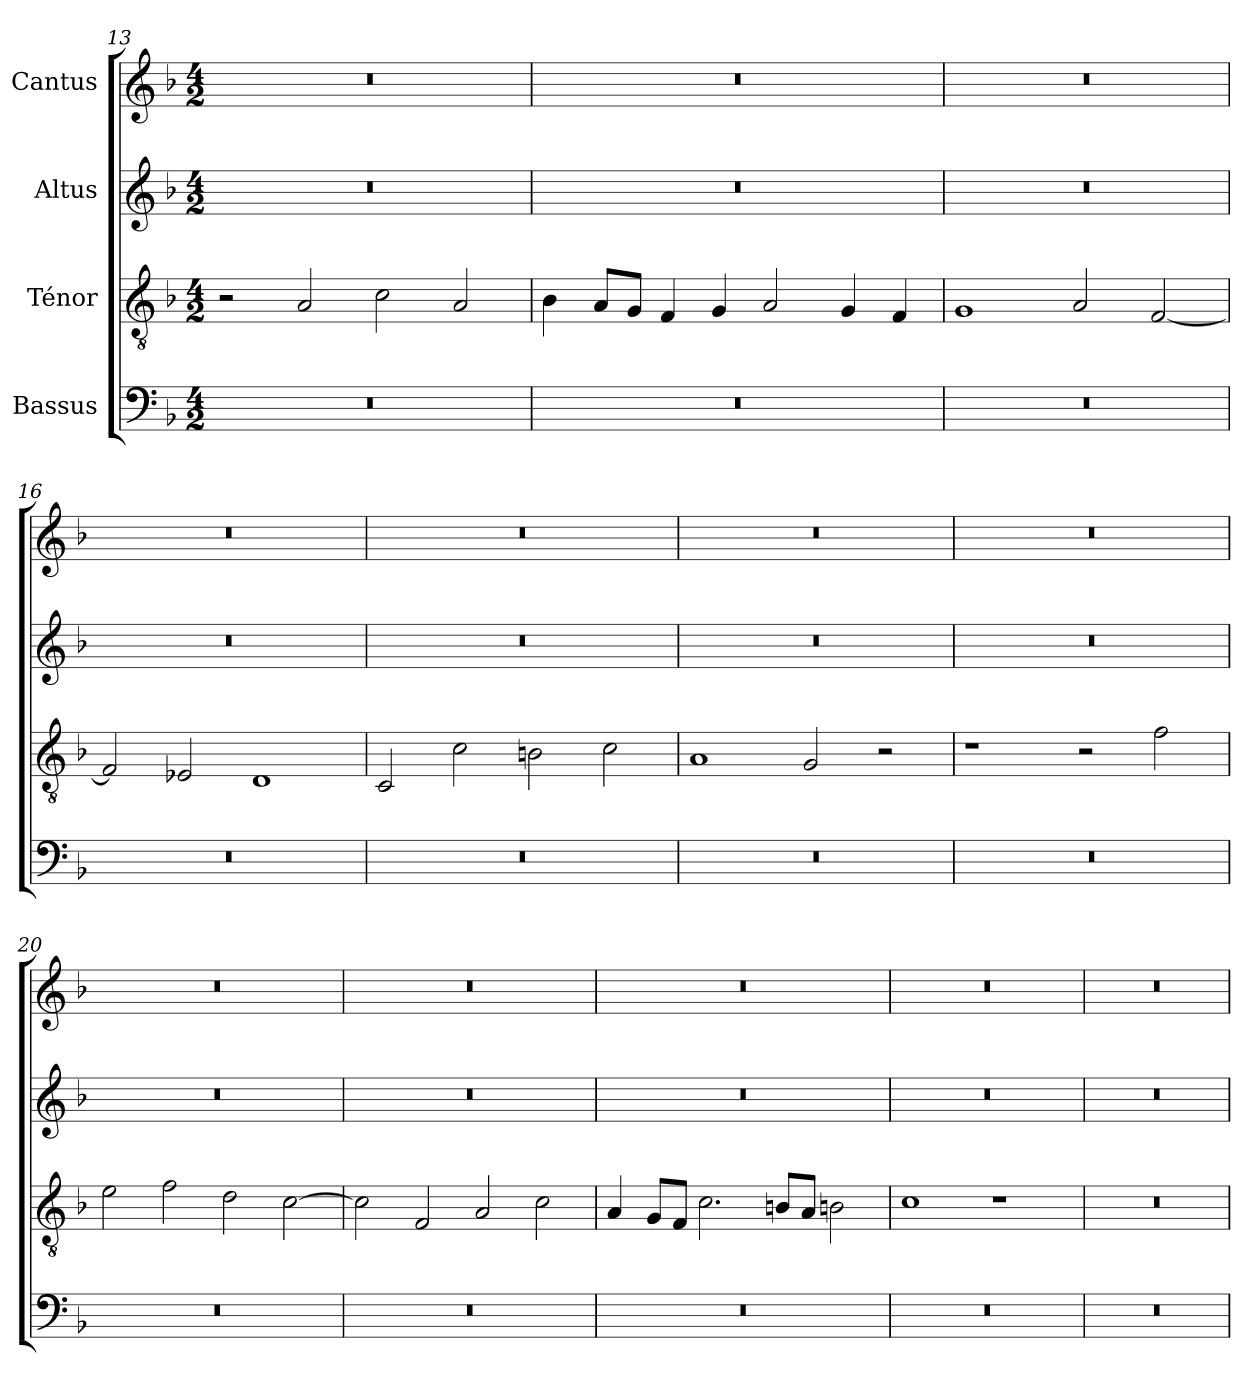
**kern	**kern	**kern	**kern
*part4	*part3	*part2	*part1
*staff4	*staff3	*staff2	*staff1
*I"Bassus	*I"Ténor	*I"Altus	*I"Cantus
*clefF4	*clefGv2	*clefG2	*clefG2
*k[b-]	*k[b-]	*k[b-]	*k[b-]
*F:	*F:	*F:	*F:
*M4/2	*M4/2	*M4/2	*M4/2
=13	=13	=13	=13
0r	2r	0r	0r
.	2A/	.	.
.	2c\	.	.
.	2A/	.	.
=14	=14	=14	=14
0r	4B-\	0r	0r
.	8A/L	.	.
.	8G/J	.	.
.	4F/	.	.
.	4G/	.	.
.	2A/	.	.
.	4G/	.	.
.	4F/	.	.
=15	=15	=15	=15
0r	1G/	0r	0r
.	2A/	.	.
.	[2F/	.	.
=16	=16	=16	=16
0r	2F/]	0r	0r
.	2E-X/	.	.
.	1D/	.	.
=17	=17	=17	=17
0r	2C/	0r	0r
.	2c\	.	.
.	2Bn\	.	.
.	2c\	.	.
=18	=18	=18	=18
0r	1A/	0r	0r
.	2G/	.	.
.	2r	.	.
=19	=19	=19	=19
0r	1r	0r	0r
.	2r	.	.
.	2f\	.	.
=20	=20	=20	=20
0r	2e\	0r	0r
.	2f\	.	.
.	2d\	.	.
.	[2c\	.	.
=21	=21	=21	=21
0r	2c\]	0r	0r
.	2F/	.	.
.	2A/	.	.
.	2c\	.	.
=22	=22	=22	=22
0r	4A/	0r	0r
.	8G/L	.	.
.	8F/J	.	.
.	2.c\	.	.
.	8Bn/L	.	.
.	8A/J	.	.
.	2Bn\	.	.
=23	=23	=23	=23
0r	1c\	0r	0r
.	1r	.	.
=24	=24	=24	=24
0r	0r	0r	0r
=	=	=	=
*-	*-	*-	*-
